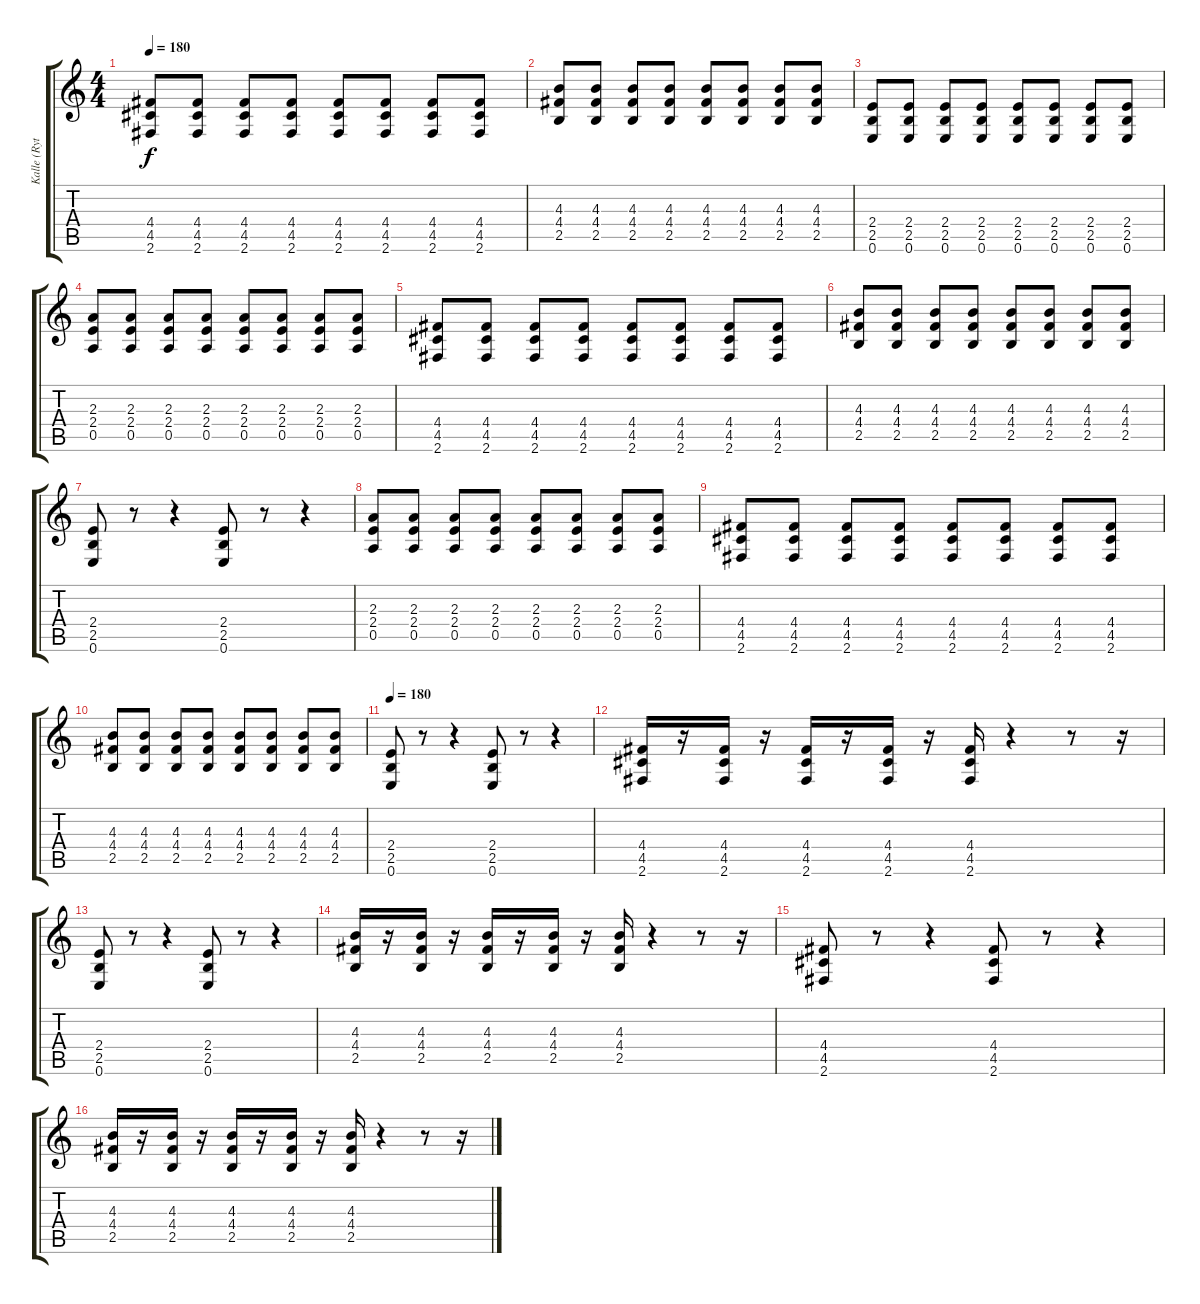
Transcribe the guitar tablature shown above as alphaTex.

\track ("Kalle (Rythm)" "Kalle (Ryt") {instrument distortionguitar}
\staff {score tabs}
\tuning (E4 B3 G3 D3 A2 E2) {hide}
\ts (4 4)
\tempo 180
\clef g2
\ks c
(4.4 4.5 2.6).8{dy f} (4.4 4.5 2.6).8 (4.4 4.5 2.6).8 (4.4 4.5 2.6).8 (4.4 4.5 2.6).8 (4.4 4.5 2.6).8 (4.4 4.5 2.6).8 (4.4 4.5 2.6).8 |
(4.3 4.4 2.5).8 (4.3 4.4 2.5).8 (4.3 4.4 2.5).8 (4.3 4.4 2.5).8 (4.3 4.4 2.5).8 (4.3 4.4 2.5).8 (4.3 4.4 2.5).8 (4.3 4.4 2.5).8 |
(2.4 2.5 0.6).8 (2.4 2.5 0.6).8 (2.4 2.5 0.6).8 (2.4 2.5 0.6).8 (2.4 2.5 0.6).8 (2.4 2.5 0.6).8 (2.4 2.5 0.6).8 (2.4 2.5 0.6).8 |
(2.3 2.4 0.5).8 (2.3 2.4 0.5).8 (2.3 2.4 0.5).8 (2.3 2.4 0.5).8 (2.3 2.4 0.5).8 (2.3 2.4 0.5).8 (2.3 2.4 0.5).8 (2.3 2.4 0.5).8 |
(4.4 4.5 2.6).8 (4.4 4.5 2.6).8 (4.4 4.5 2.6).8 (4.4 4.5 2.6).8 (4.4 4.5 2.6).8 (4.4 4.5 2.6).8 (4.4 4.5 2.6).8 (4.4 4.5 2.6).8 |
(4.3 4.4 2.5).8 (4.3 4.4 2.5).8 (4.3 4.4 2.5).8 (4.3 4.4 2.5).8 (4.3 4.4 2.5).8 (4.3 4.4 2.5).8 (4.3 4.4 2.5).8 (4.3 4.4 2.5).8 |
(2.4 2.5 0.6).8 r.8 r.4 (2.4 2.5 0.6).8 r.8 r.4 |
(2.3 2.4 0.5).8 (2.3 2.4 0.5).8 (2.3 2.4 0.5).8 (2.3 2.4 0.5).8 (2.3 2.4 0.5).8 (2.3 2.4 0.5).8 (2.3 2.4 0.5).8 (2.3 2.4 0.5).8 |
(4.4 4.5 2.6).8 (4.4 4.5 2.6).8 (4.4 4.5 2.6).8 (4.4 4.5 2.6).8 (4.4 4.5 2.6).8 (4.4 4.5 2.6).8 (4.4 4.5 2.6).8 (4.4 4.5 2.6).8 |
(4.3 4.4 2.5).8 (4.3 4.4 2.5).8 (4.3 4.4 2.5).8 (4.3 4.4 2.5).8 (4.3 4.4 2.5).8 (4.3 4.4 2.5).8 (4.3 4.4 2.5).8 (4.3 4.4 2.5).8 |
\tempo 180
(2.4 2.5 0.6).8 r.8 r.4 (2.4 2.5 0.6).8 r.8 r.4 |
(4.4 4.5 2.6).16 r.16 (4.4 4.5 2.6).16 r.16 (4.4 4.5 2.6).16 r.16 (4.4 4.5 2.6).16 r.16 (4.4 4.5 2.6).16 r.4 r.8 r.16 |
(2.4 2.5 0.6).8 r.8 r.4 (2.4 2.5 0.6).8 r.8 r.4 |
(4.3 4.4 2.5).16 r.16 (4.3 4.4 2.5).16 r.16 (4.3 4.4 2.5).16 r.16 (4.3 4.4 2.5).16 r.16 (4.3 4.4 2.5).16 r.4 r.8 r.16 |
(4.4 4.5 2.6).8 r.8 r.4 (4.4 4.5 2.6).8 r.8 r.4 |
(4.3 4.4 2.5).16 r.16 (4.3 4.4 2.5).16 r.16 (4.3 4.4 2.5).16 r.16 (4.3 4.4 2.5).16 r.16 (4.3 4.4 2.5).16 r.4 r.8 r.16
